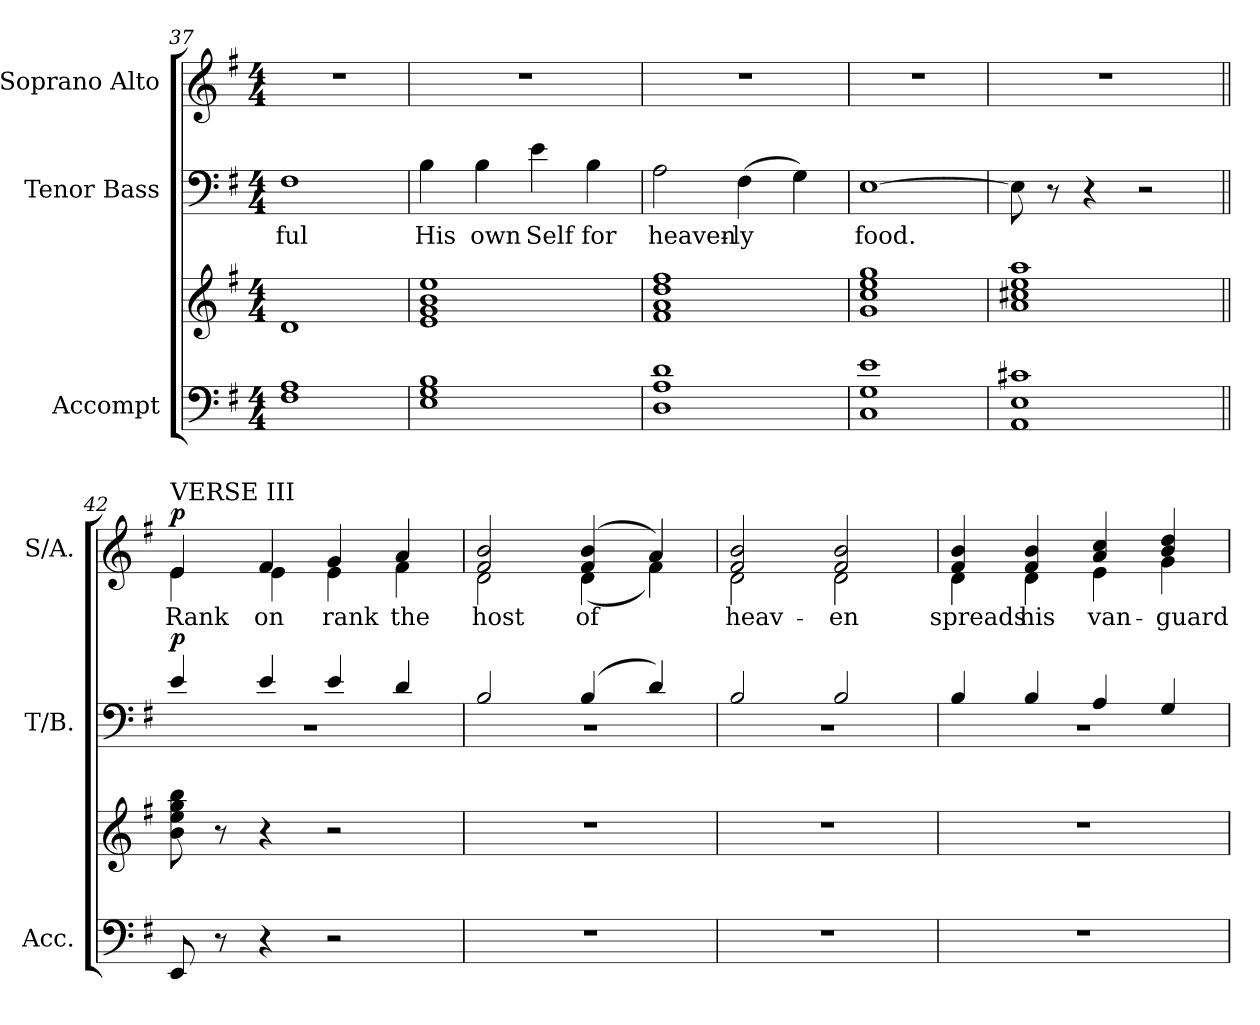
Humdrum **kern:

**kern	**kern	**kern	**text	**dynam	**kern	**text	**dynam
*part3	*part3	*part2	*part2	*part2	*part1	*part1	*part1
*staff4	*staff3	*staff2	*staff2	*staff2	*staff1	*staff1	*staff1
*I"Accompt	*	*I"Tenor Bass	*	*	*I"Soprano Alto	*	*
*I'Acc.	*	*I'T/B.	*	*	*I'S/A.	*	*
*clefF4	*clefG2	*clefF4	*	*	*clefG2	*	*
*k[f#]	*k[f#]	*k[f#]	*	*	*k[f#]	*	*
*G:	*G:	*G:	*	*	*G:	*	*
*M4/4	*M4/4	*M4/4	*	*	*M4/4	*	*
=37	=37	=37	=37	=37	=37	=37	=37
!	!	!	!LO:LY:b:color=#000000	!	!	!	!
1F#i 1Ai	1di	1F#i	-ful	.	1r	.	.
=38	=38	=38	=38	=38	=38	=38	=38
!	!	!	!LO:LY:b:color=#000000	!	!	!	!
1Ei 1Gi 1Bi	1ei 1gi 1bi 1eei	4Bi\	His	.	1r	.	.
!	!	!	!LO:LY:b:color=#000000	!	!	!	!
.	.	4Bi\	own	.	.	.	.
!	!	!	!LO:LY:b:color=#000000	!	!	!	!
.	.	4ei\	Self	.	.	.	.
!	!	!	!LO:LY:b:color=#000000	!	!	!	!
.	.	4Bi\	for	.	.	.	.
=39	=39	=39	=39	=39	=39	=39	=39
!	!	!	!LO:LY:b:color=#000000	!	!	!	!
1Di 1Ai 1di	1f#i 1ai 1ddi 1ff#i	2Ai\	heaven-	.	1r	.	.
!	!	!	!LO:LY:b:color=#000000	!	!	!	!
.	.	(4F#i\	-ly	.	.	.	.
.	.	4Gi\)	.	.	.	.	.
=40	=40	=40	=40	=40	=40	=40	=40
!	!	!	!LO:LY:b:color=#000000	!	!	!	!
1Ci 1Gi 1ei	1gi 1cci 1eei 1ggi	[1Ei	food.	.	1r	.	.
=41	=41	=41	=41	=41	=41	=41	=41
1AAi 1Ei 1c#Xi	1ai 1cc#Xi 1eei 1aai	8Ei\]	.	.	1r	.	.
.	.	8r	.	.	.	.	.
.	.	4r	.	.	.	.	.
.	.	2r	.	.	.	.	.
=42||	=42||	=42||	=42||	=42||	=42||	=42||	=42||
*	*	*^	*	*	*^	*	*
!	!	!	!	!	!	!LO:TX:a:t=VERSE III	!	!	!
!	!	!	!	!	!	!	!	!LO:LY:b:color=#000000	!
8EEi/	8bi\ 8eei 8ggi 8bbi	4ei/	1r	.	p	4ei/	4ei\	Rank	p
8r	8r	.	.	.	.	.	.	.	.
!	!	!	!	!	!	!	!	!LO:LY:b:color=#000000	!
4r	4r	4ei/	.	.	.	4f#i/	4ei\	on	.
!	!	!	!	!	!	!	!	!LO:LY:b:color=#000000	!
2r	2r	4ei/	.	.	.	4gi/	4ei\	rank	.
!	!	!	!	!	!	!	!	!LO:LY:b:color=#000000	!
.	.	4di/	.	.	.	4ai/	4f#i\	the	.
!!LO:LB:g=z	!!
=43	=43	=43	=43	=43	=43	=43	=43	=43	=43
!	!	!	!	!	!	!	!	!LO:LY:b:color=#000000	!
1r	1r	2Bi/	1r	.	.	2f#i/ 2bi	2di\	host	.
!	!	!	!	!	!	!	!	!LO:LY:b:color=#000000	!
.	.	(4Bi/	.	.	.	(4f#i/ 4bi	(4di\	of	.
.	.	4di/)	.	.	.	4ai/)	4f#i\)	.	.
=44	=44	=44	=44	=44	=44	=44	=44	=44	=44
!	!	!	!	!	!	!	!	!LO:LY:b:color=#000000	!
1r	1r	2Bi/	1r	.	.	2f#i/ 2bi	2di\	heav-	.
!	!	!	!	!	!	!	!	!LO:LY:b:color=#000000	!
.	.	2Bi/	.	.	.	2f#i/ 2bi	2di\	-en	.
=45	=45	=45	=45	=45	=45	=45	=45	=45	=45
!	!	!	!	!	!	!	!	!LO:LY:b:color=#000000	!
1r	1r	4Bi/	1r	.	.	4f#i/ 4bi	4di\	spreads	.
!	!	!	!	!	!	!	!	!LO:LY:b:color=#000000	!
.	.	4Bi/	.	.	.	4f#i/ 4bi	4di\	his	.
!	!	!	!	!	!	!	!	!LO:LY:b:color=#000000	!
.	.	4Ai/	.	.	.	4ai/ 4cci	4ei\	van-	.
!	!	!	!	!	!	!	!	!LO:LY:b:color=#000000	!
.	.	4Gi/	.	.	.	4bi/ 4ddi	4gi\	-guard	.
*	*	*v	*v	*	*	*	*	*	*
*	*	*	*	*	*v	*v	*	*
=	=	=	=	=	=	=	=
*-	*-	*-	*-	*-	*-	*-	*-
